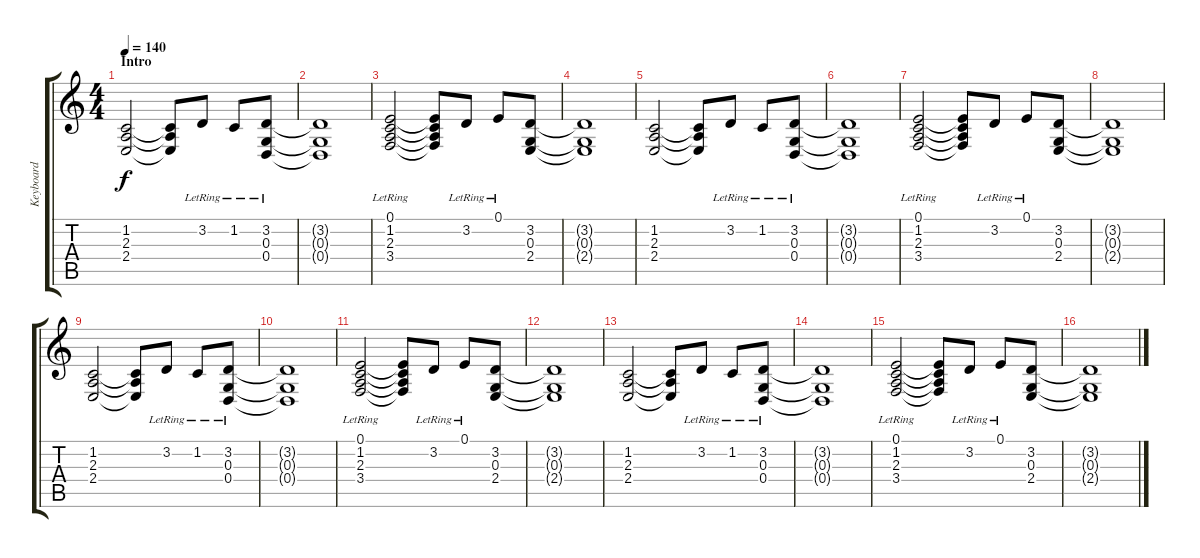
\track ("Keyboard" "Keyboard") {instrument acousticgrandpiano}
\staff {score tabs}
\tuning (E4 B3 G3 D3 A2 E2) {hide}
\ts (4 4)
\section ("" "Intro")
\tempo 140
\clef g2
\ks c
(1.2 2.3 2.4).2{dy f instrument acousticgrandpiano} (1.2{t} 2.3{t} 2.4{t}).8 3.2{lr}.8 1.2{lr}.8 (3.2{lr} 0.3{lr} 0.4{lr}).8 |
(3.2{t} 0.3{t} 0.4{t}).1 |
(0.1{lr} 1.2{lr} 2.3{lr} 3.4{lr}).2 (0.1{t} 1.2{t} 2.3{t} 3.4{t}).8 3.2{lr}.8 0.1{lr}.8 (3.2 0.3 2.4).8 |
(3.2{t} 0.3{t} 2.4{t}).1 |
(1.2 2.3 2.4).2 (1.2{t} 2.3{t} 2.4{t}).8 3.2{lr}.8 1.2{lr}.8 (3.2{lr} 0.3{lr} 0.4{lr}).8 |
(3.2{t} 0.3{t} 0.4{t}).1 |
(0.1{lr} 1.2{lr} 2.3{lr} 3.4{lr}).2 (0.1{t} 1.2{t} 2.3{t} 3.4{t}).8 3.2{lr}.8 0.1{lr}.8 (3.2 0.3 2.4).8 |
(3.2{t} 0.3{t} 2.4{t}).1 |
(1.2 2.3 2.4).2 (1.2{t} 2.3{t} 2.4{t}).8 3.2{lr}.8 1.2{lr}.8 (3.2{lr} 0.3{lr} 0.4{lr}).8 |
(3.2{t} 0.3{t} 0.4{t}).1 |
(0.1{lr} 1.2{lr} 2.3{lr} 3.4{lr}).2 (0.1{t} 1.2{t} 2.3{t} 3.4{t}).8 3.2{lr}.8 0.1{lr}.8 (3.2 0.3 2.4).8 |
(3.2{t} 0.3{t} 2.4{t}).1 |
(1.2 2.3 2.4).2 (1.2{t} 2.3{t} 2.4{t}).8 3.2{lr}.8 1.2{lr}.8 (3.2{lr} 0.3{lr} 0.4{lr}).8 |
(3.2{t} 0.3{t} 0.4{t}).1 |
(0.1{lr} 1.2{lr} 2.3{lr} 3.4{lr}).2 (0.1{t} 1.2{t} 2.3{t} 3.4{t}).8 3.2{lr}.8 0.1{lr}.8 (3.2 0.3 2.4).8 |
(3.2{t} 0.3{t} 2.4{t}).1
